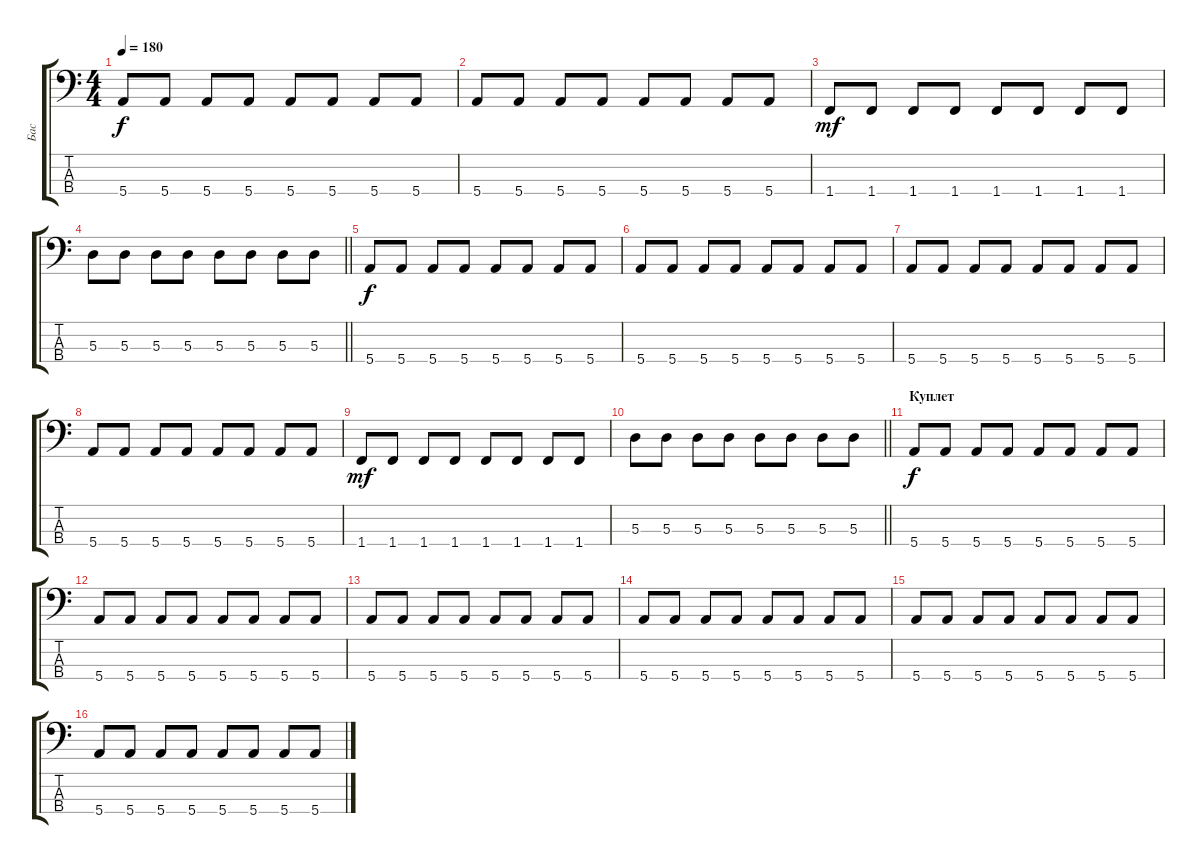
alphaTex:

\track ("Бас" "Бас") {instrument electricbassfinger}
\staff {score tabs}
\tuning (G2 D2 A1 E1) {hide}
\ts (4 4)
\tempo 180
\clef f4
\ks c
5.4.8{dy f} 5.4.8 5.4.8 5.4.8 5.4.8 5.4.8 5.4.8 5.4.8 |
5.4.8 5.4.8 5.4.8 5.4.8 5.4.8 5.4.8 5.4.8 5.4.8 |
1.4.8{dy mf} 1.4.8 1.4.8 1.4.8 1.4.8 1.4.8 1.4.8 1.4.8 |
\barLineRight lightlight
5.3.8 5.3.8 5.3.8 5.3.8 5.3.8 5.3.8 5.3.8 5.3.8 |
5.4.8{dy f} 5.4.8 5.4.8 5.4.8 5.4.8 5.4.8 5.4.8 5.4.8 |
5.4.8 5.4.8 5.4.8 5.4.8 5.4.8 5.4.8 5.4.8 5.4.8 |
5.4.8 5.4.8 5.4.8 5.4.8 5.4.8 5.4.8 5.4.8 5.4.8 |
5.4.8 5.4.8 5.4.8 5.4.8 5.4.8 5.4.8 5.4.8 5.4.8 |
1.4.8{dy mf} 1.4.8 1.4.8 1.4.8 1.4.8 1.4.8 1.4.8 1.4.8 |
\barLineRight lightlight
5.3.8 5.3.8 5.3.8 5.3.8 5.3.8 5.3.8 5.3.8 5.3.8 |
\section ("" "Куплет")
5.4.8{dy f} 5.4.8 5.4.8 5.4.8 5.4.8 5.4.8 5.4.8 5.4.8 |
5.4.8 5.4.8 5.4.8 5.4.8 5.4.8 5.4.8 5.4.8 5.4.8 |
5.4.8 5.4.8 5.4.8 5.4.8 5.4.8 5.4.8 5.4.8 5.4.8 |
5.4.8 5.4.8 5.4.8 5.4.8 5.4.8 5.4.8 5.4.8 5.4.8 |
5.4.8 5.4.8 5.4.8 5.4.8 5.4.8 5.4.8 5.4.8 5.4.8 |
5.4.8 5.4.8 5.4.8 5.4.8 5.4.8 5.4.8 5.4.8 5.4.8
